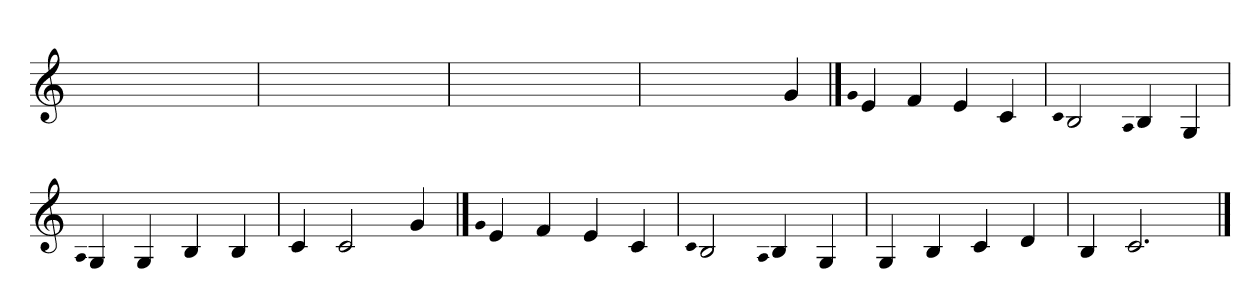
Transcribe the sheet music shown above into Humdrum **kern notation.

**kern
*part1
*staff1
=1
4ryy
4ryy
4ryy
4ryy
=
4ryy
4ryy
4ryy
4ryy
=
4ryy
4ryy
4ryy
4ryy
=
4ryy
4ryy
4ryy
4g
==2
qg
4e
4f
4e
4c
=
qc
2B
qA
4B
4G
=
qA
4G
4G
4B
4B
=
4c
2c
4g
==3
qg
4e
4f
4e
4c
=
qc
2B
qA
4B
4G
=
4G
4B
4c
4d
=
4B
2.c
==
*-
